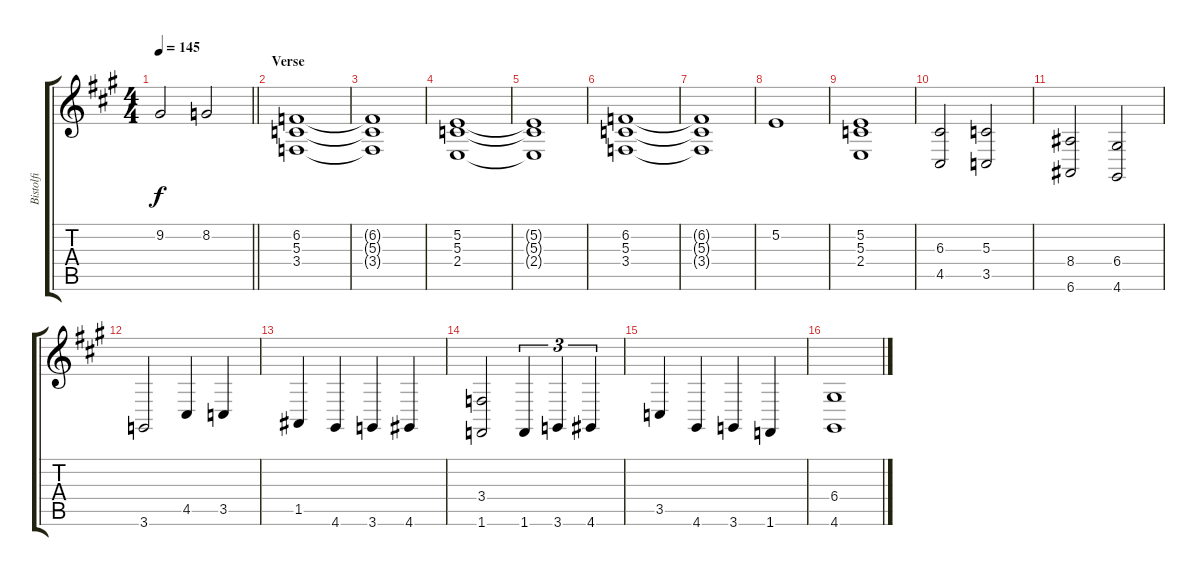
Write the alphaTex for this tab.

\track ("Bistolfi" "Bistolfi") {instrument stringensemble1}
\staff {score tabs}
\tuning (E4 B3 G3 D3 A2 E2) {hide}
\ts (4 4)
\tempo 145
\clef g2
\barLineRight lightlight
\ks f#minor
9.2.2{dy f} 8.2.2 |
\section ("" "Verse")
(6.2 5.3 3.4).1{volume 8 instrument churchorgan} |
(6.2{t} 5.3{t} 3.4{t}).1 |
(5.2 5.3 2.4).1 |
(5.2{t} 5.3{t} 2.4{t}).1 |
(6.2 5.3 3.4).1{volume 9 instrument churchorgan} |
(6.2{t} 5.3{t} 3.4{t}).1 |
5.2.1 |
(5.2 5.3 2.4).1 |
(6.3 4.5).2 (5.3 3.5).2 |
(8.4 6.6).2 (6.4 4.6).2 |
3.6.2 4.5.4 3.5.4 |
1.5.4 4.6.4 3.6.4 4.6.4 |
(3.4 1.6).2 1.6.4{tu (3 2)} 3.6.4{tu (3 2)} 4.6.4{tu (3 2)} |
3.5.4 4.6.4 3.6.4 1.6.4 |
(6.4 4.6).1
